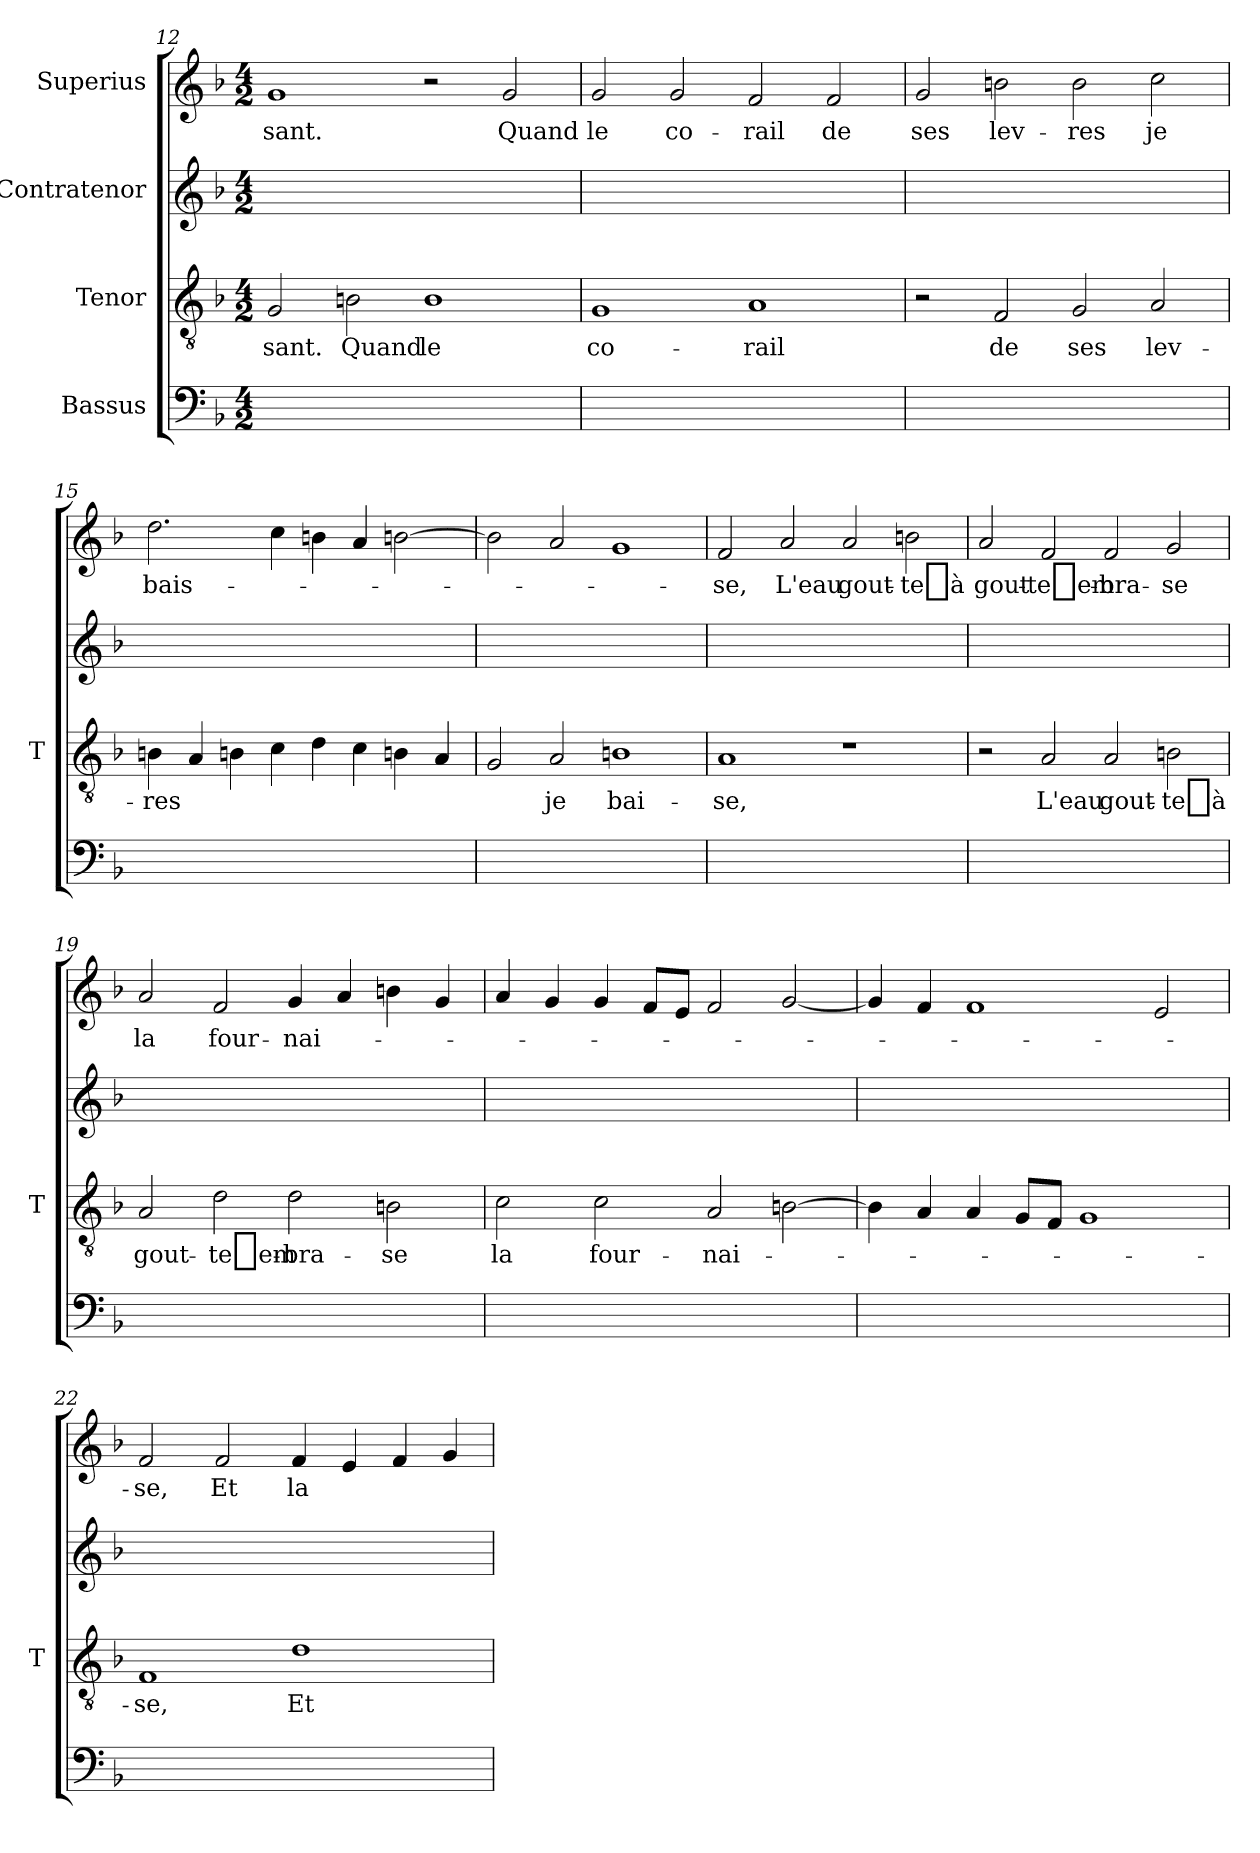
**kern	**kern	**text	**kern	**kern	**text
*part4	*part3	*part3	*part2	*part1	*part1
*staff4	*staff3	*staff3	*staff2	*staff1	*staff1
*I"Bassus	*I"Tenor	*	*I"Contratenor	*I"Superius	*
*	*I'T	*	*	*	*
*clefF4	*clefGv2	*	*clefG2	*clefG2	*
*k[b-]	*k[b-]	*	*k[b-]	*k[b-]	*
*M4/2	*M4/2	*	*M4/2	*M4/2	*
=12	=12	=12	=12	=12	=12
0ryy	2G	-sant.	0ryy	1g	-sant.
.	2Bn	-Quand	.	.	.
.	1B	-le	.	2r	.
.	.	.	.	2g	-Quand
=13	=13	=13	=13	=13	=13
0ryy	1G	co-	0ryy	2g	-le
.	.	.	.	2g	co-
.	1A	-rail	.	2f	-rail
.	.	.	.	2f	-de
=14	=14	=14	=14	=14	=14
0ryy	2r	.	0ryy	2g	-ses
.	2F	-de	.	2bn	lev-
.	2G	-ses	.	2b	-res
.	2A	lev-	.	2cc	-je
=15	=15	=15	=15	=15	=15
0ryy	4Bn	-res	0ryy	2.dd	bais-
.	4A	.	.	.	.
.	4Bn	.	.	.	.
.	4c	.	.	4cc	.
.	4d	.	.	4bn	.
.	4c	.	.	4a	.
.	4Bn	.	.	[2bn	.
.	4A	.	.	.	.
=16	=16	=16	=16	=16	=16
0ryy	2G	.	0ryy	2b]	.
.	2A	-je	.	2a	.
.	1Bn	bai-	.	1g	.
=17	=17	=17	=17	=17	=17
0ryy	1A	-se,	0ryy	2f	-se,
.	.	.	.	2a	-L'eau
.	1r	.	.	2a	gout-
.	.	.	.	2bn	-te_à
=18	=18	=18	=18	=18	=18
0ryy	2r	.	0ryy	2a	gout-
.	2A	-L'eau	.	2f	te_em-
.	2A	gout-	.	2f	bra-
.	2Bn	-te_à	.	2g	-se
=19	=19	=19	=19	=19	=19
0ryy	2A	gout-	0ryy	2a	-la
.	2d	te_em-	.	2f	four-
.	2d	bra-	.	4g	nai-
.	.	.	.	4a	.
.	2Bn	-se	.	4bn	.
.	.	.	.	4g	.
=20	=20	=20	=20	=20	=20
0ryy	2c	-la	0ryy	4a	.
.	.	.	.	4g	.
.	2c	four-	.	4g	.
.	.	.	.	8fL	.
.	.	.	.	8eJ	.
.	2A	nai-	.	2f	.
.	[2Bn	.	.	[2g	.
=21	=21	=21	=21	=21	=21
0ryy	4B]	.	0ryy	4g]	.
.	4A	.	.	4f	.
.	4A	.	.	1f	.
.	8GL	.	.	.	.
.	8FJ	.	.	.	.
.	1G	.	.	.	.
.	.	.	.	2e	.
=22	=22	=22	=22	=22	=22
0ryy	1F	-se,	0ryy	2f	-se,
.	.	.	.	2f	-Et
.	1d	-Et	.	4f	-la
.	.	.	.	4e	.
.	.	.	.	4f	.
.	.	.	.	4g	.
=	=	=	=	=	=
*-	*-	*-	*-	*-	*-
